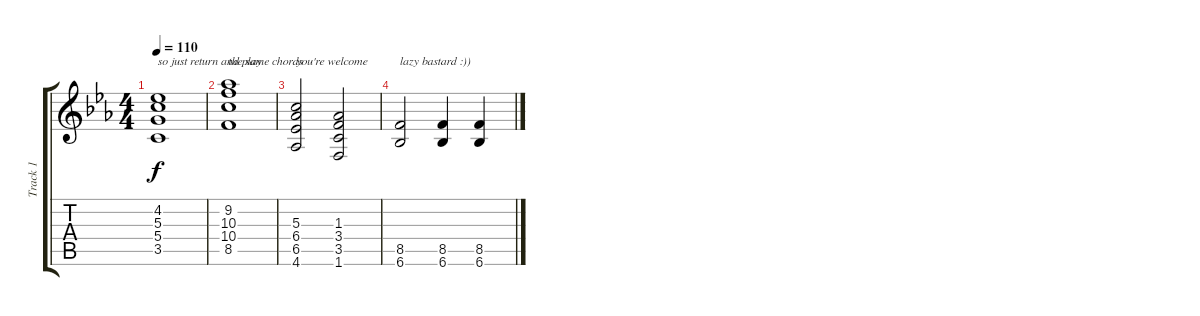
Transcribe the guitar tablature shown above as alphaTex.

\track ("Track 1" "Track 1") {instrument acousticguitarsteel}
\staff {score tabs}
\tuning (E4 B3 G3 D3 A2 E2) {hide}
\ts (4 4)
\tempo 110
\clef g2
\ks cminor
(4.2 5.3 5.4 3.5).1{txt "so just return and play" dy f} |
(9.2 10.3 10.4 8.5).1{txt "the same chords"} |
(5.3 6.4 6.5 4.6).2{txt "you're welcome"} (1.3 3.4 3.5 1.6).2 |
(8.5 6.6).2{txt "lazy bastard :))"} (8.5 6.6).4 (8.5 6.6).4
